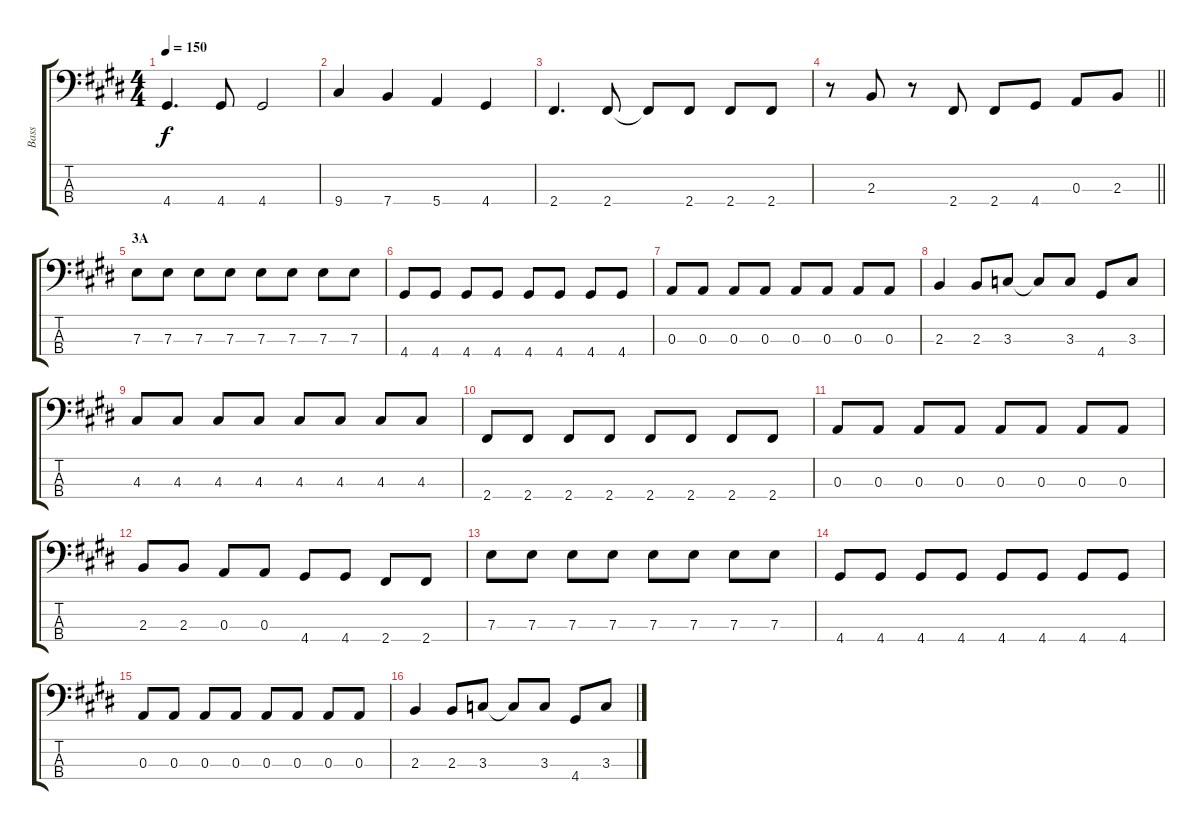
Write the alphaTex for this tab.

\track ("Bass" "Bass") {instrument electricbassfinger}
\staff {score tabs}
\tuning (G2 D2 A1 E1) {hide}
\ts (4 4)
\tempo 150
\clef f4
\ks e
4.4.4{d dy f} 4.4.8 4.4.2 |
9.4.4 7.4.4 5.4.4 4.4.4 |
2.4.4{d} 2.4.8 2.4{t}.8 2.4.8 2.4.8 2.4.8 |
\barLineRight lightlight
r.8 2.3.8 r.8 2.4.8 2.4.8 4.4.8 0.3.8 2.3.8 |
\section ("" "3A")
7.3.8 7.3.8 7.3.8 7.3.8 7.3.8 7.3.8 7.3.8 7.3.8 |
4.4.8 4.4.8 4.4.8 4.4.8 4.4.8 4.4.8 4.4.8 4.4.8 |
0.3.8 0.3.8 0.3.8 0.3.8 0.3.8 0.3.8 0.3.8 0.3.8 |
2.3.4 2.3.8 3.3.8 3.3{t}.8 3.3.8 4.4.8 3.3.8 |
4.3.8 4.3.8 4.3.8 4.3.8 4.3.8 4.3.8 4.3.8 4.3.8 |
2.4.8 2.4.8 2.4.8 2.4.8 2.4.8 2.4.8 2.4.8 2.4.8 |
0.3.8 0.3.8 0.3.8 0.3.8 0.3.8 0.3.8 0.3.8 0.3.8 |
2.3.8 2.3.8 0.3.8 0.3.8 4.4.8 4.4.8 2.4.8 2.4.8 |
7.3.8 7.3.8 7.3.8 7.3.8 7.3.8 7.3.8 7.3.8 7.3.8 |
4.4.8 4.4.8 4.4.8 4.4.8 4.4.8 4.4.8 4.4.8 4.4.8 |
0.3.8 0.3.8 0.3.8 0.3.8 0.3.8 0.3.8 0.3.8 0.3.8 |
2.3.4 2.3.8 3.3.8 3.3{t}.8 3.3.8 4.4.8 3.3.8
